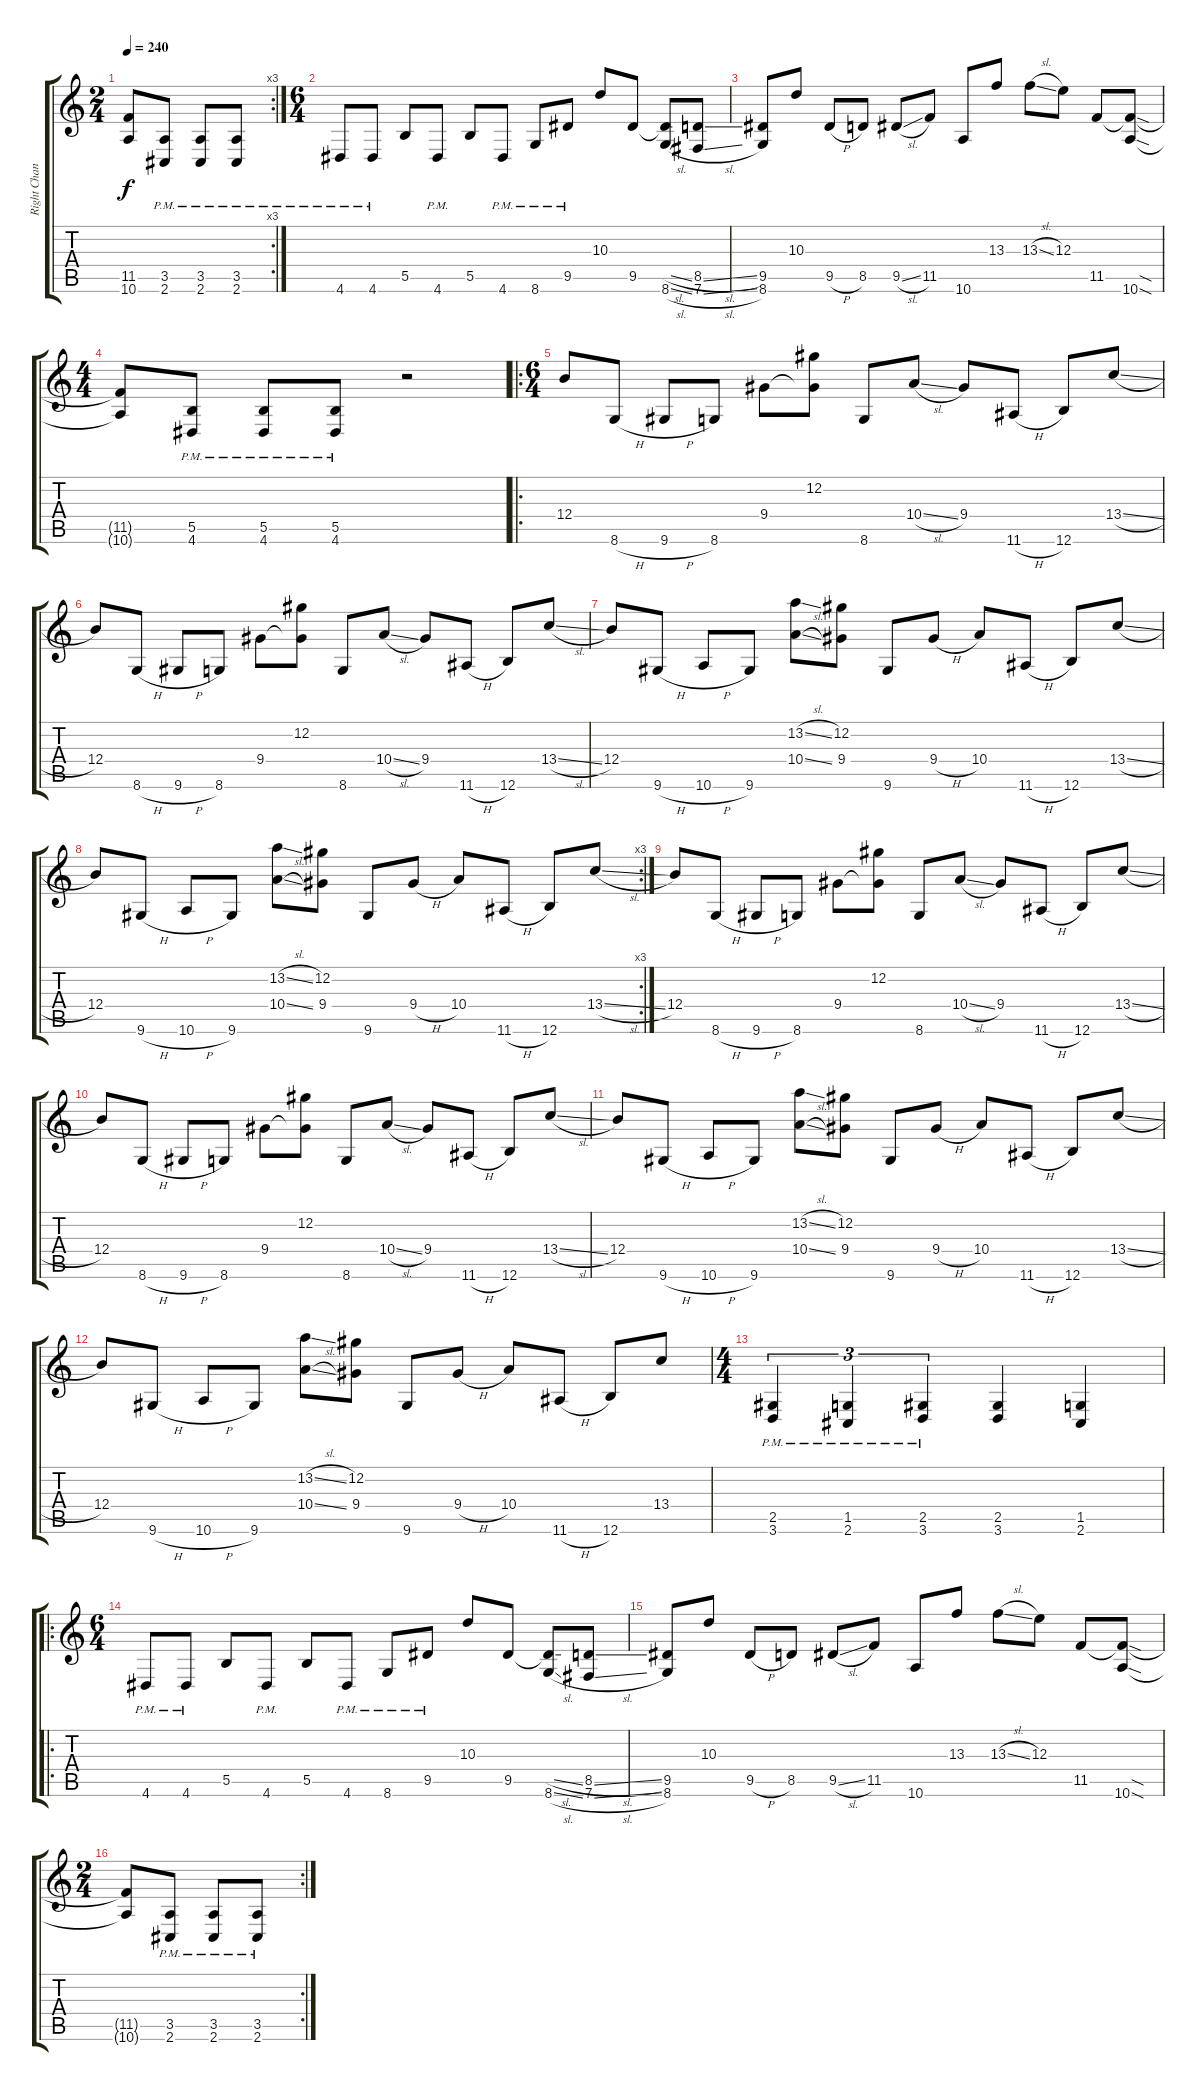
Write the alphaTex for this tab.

\track ("Right Channel" "Right Chan") {instrument distortionguitar}
\staff {score tabs}
\tuning (Db4 Ab3 E3 B2 Gb2 B1) {hide}
\rc 3
\ts (2 4)
\tempo 240
\clef g2
\ks c
(11.5{t} 10.6{t}).8{dy f} (3.5{pm} 2.6).8 (3.5{pm} 2.6).8 (3.5{pm} 2.6).8 |
\ts (6 4)
4.6{pm}.8 4.6{pm}.8 5.5.8 4.6{pm}.8 5.5.8 4.6{pm}.8 8.6{pm}.8 9.5{pm}.8 10.3.8 9.5.8 (9.5{sl t} 8.6{sl}).8 (8.5{sl} 7.6{sl}).8 |
(9.5 8.6).8 10.3.8 9.5{h}.8 8.5.8 9.5{sl}.8 11.5.8 10.6.8 13.3.8 13.3{sl}.8 12.3.8 11.5.8 (11.5{sod t} 10.6{sod}).8 |
\ts (4 4)
(11.5{t} 10.6{t}).8 (5.5{pm} 4.6).8 (5.5{pm} 4.6).8 (5.5{pm} 4.6).8 r.2 |
\ro
\ts (6 4)
12.4.8 8.6{h}.8 9.6{h}.8 8.6.8 9.4.8 (12.2 9.4{t}).8 8.6.8 10.4{sl}.8 9.4.8 11.6{h}.8 12.6.8 13.4{sl}.8 |
12.4.8 8.6{h}.8 9.6{h}.8 8.6.8 9.4.8 (12.2 9.4{t}).8 8.6.8 10.4{sl}.8 9.4.8 11.6{h}.8 12.6.8 13.4{sl}.8 |
12.4.8 9.6{h}.8 10.6{h}.8 9.6.8 (13.2{sl} 10.4{sl}).8 (12.2 9.4).8 9.6.8 9.4{h}.8 10.4.8 11.6{h}.8 12.6.8 13.4{sl}.8 |
\rc 3
12.4.8 9.6{h}.8 10.6{h}.8 9.6.8 (13.2{sl} 10.4{sl}).8 (12.2 9.4).8 9.6.8 9.4{h}.8 10.4.8 11.6{h}.8 12.6.8 13.4{sl}.8 |
12.4.8 8.6{h}.8 9.6{h}.8 8.6.8 9.4.8 (12.2 9.4{t}).8 8.6.8 10.4{sl}.8 9.4.8 11.6{h}.8 12.6.8 13.4{sl}.8 |
12.4.8 8.6{h}.8 9.6{h}.8 8.6.8 9.4.8 (12.2 9.4{t}).8 8.6.8 10.4{sl}.8 9.4.8 11.6{h}.8 12.6.8 13.4{sl}.8 |
12.4.8 9.6{h}.8 10.6{h}.8 9.6.8 (13.2{sl} 10.4{sl}).8 (12.2 9.4).8 9.6.8 9.4{h}.8 10.4.8 11.6{h}.8 12.6.8 13.4{sl}.8 |
12.4.8 9.6{h}.8 10.6{h}.8 9.6.8 (13.2{sl} 10.4{sl}).8 (12.2 9.4).8 9.6.8 9.4{h}.8 10.4.8 11.6{h}.8 12.6.8 13.4.8 |
\ts (4 4)
(2.5{pm} 3.6{pm}).4{tu (3 2)} (1.5{pm} 2.6{pm}).4{tu (3 2)} (2.5{pm} 3.6{pm}).4{tu (3 2)} (2.5 3.6).4 (1.5 2.6).4 |
\ro
\ts (6 4)
4.6{pm}.8 4.6{pm}.8 5.5.8 4.6{pm}.8 5.5.8 4.6{pm}.8 8.6{pm}.8 9.5{pm}.8 10.3.8 9.5.8 (9.5{sl t} 8.6{sl}).8 (8.5{sl} 7.6{sl}).8 |
(9.5 8.6).8 10.3.8 9.5{h}.8 8.5.8 9.5{sl}.8 11.5.8 10.6.8 13.3.8 13.3{sl}.8 12.3.8 11.5.8 (11.5{sod t} 10.6{sod}).8 |
\rc 2
\ts (2 4)
(11.5{t} 10.6{t}).8 (3.5{pm} 2.6).8 (3.5{pm} 2.6).8 (3.5{pm} 2.6).8
